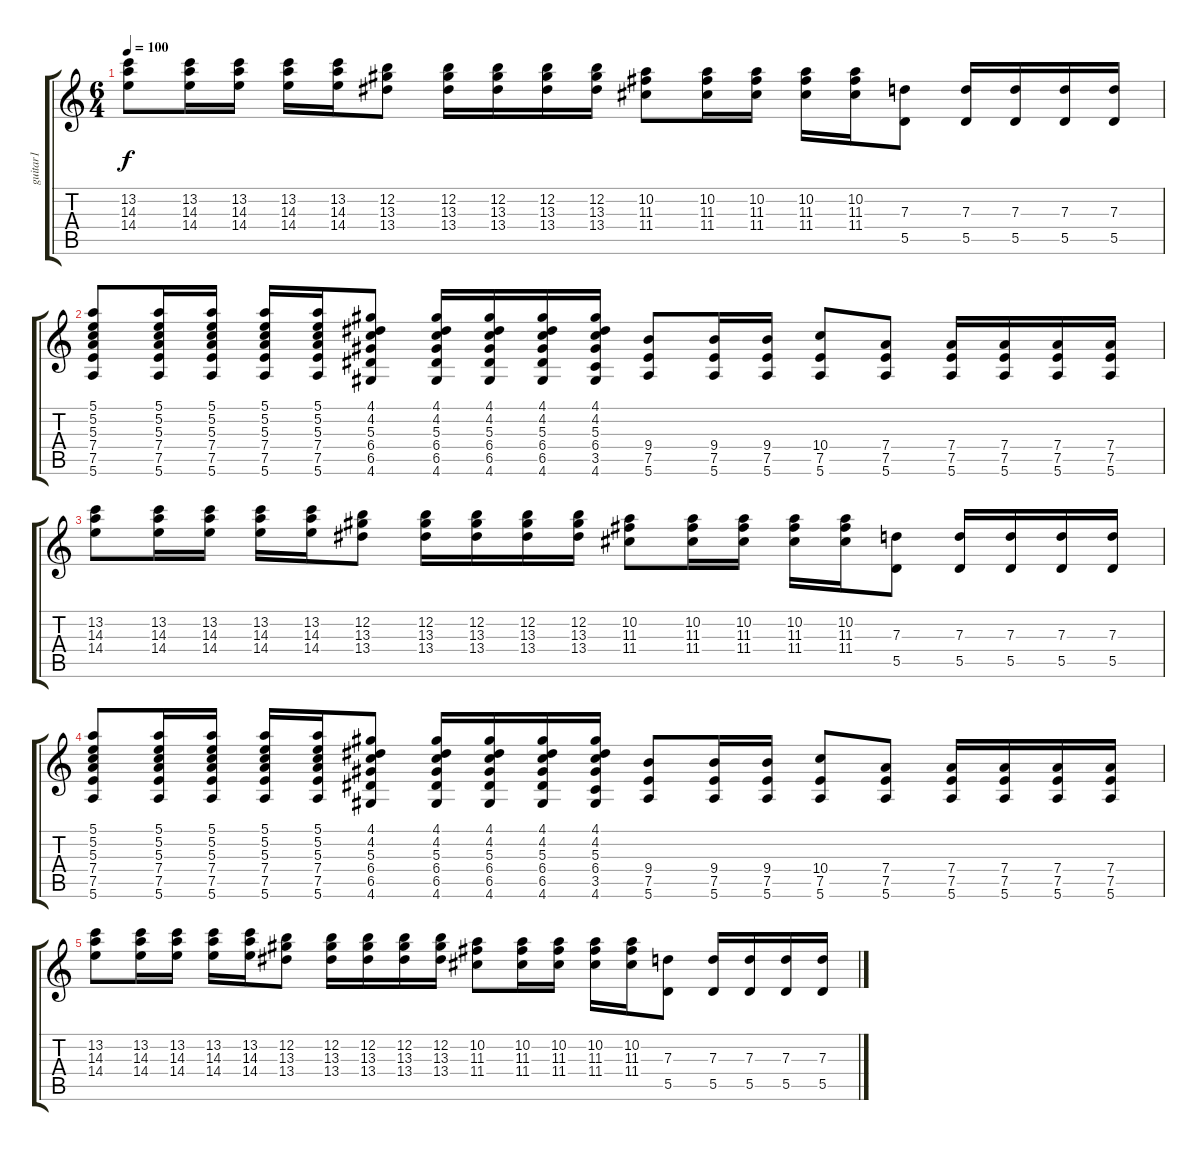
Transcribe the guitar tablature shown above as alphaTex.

\track ("guitar1 " "guitar1 ") {instrument distortionguitar}
\staff {score tabs}
\tuning (E4 B3 G3 D3 A2 E2) {hide}
\ts (6 4)
\tempo 100
\clef g2
\ks c
(13.2 14.3 14.4).8{dy f} (13.2 14.3 14.4).16 (13.2 14.3 14.4).16 (13.2 14.3 14.4).16 (13.2 14.3 14.4).16 (12.2 13.3 13.4).8 (12.2 13.3 13.4).16 (12.2 13.3 13.4).16 (12.2 13.3 13.4).16 (12.2 13.3 13.4).16 (10.2 11.3 11.4).8 (10.2 11.3 11.4).16 (10.2 11.3 11.4).16 (10.2 11.3 11.4).16 (10.2 11.3 11.4).16 (7.3 5.5).8 (7.3 5.5).16 (7.3 5.5).16 (7.3 5.5).16 (7.3 5.5).16 |
(5.1 5.2 5.3 7.4 7.5 5.6).8 (5.1 5.2 5.3 7.4 7.5 5.6).16 (5.1 5.2 5.3 7.4 7.5 5.6).16 (5.1 5.2 5.3 7.4 7.5 5.6).16 (5.1 5.2 5.3 7.4 7.5 5.6).16 (4.1 4.2 5.3 6.4 6.5 4.6).8 (4.1 4.2 5.3 6.4 6.5 4.6).16 (4.1 4.2 5.3 6.4 6.5 4.6).16 (4.1 4.2 5.3 6.4 6.5 4.6).16 (4.1 4.2 5.3 6.4 3.5 4.6).16 (9.4 7.5 5.6).8 (9.4 7.5 5.6).16 (9.4 7.5 5.6).16 (10.4 7.5 5.6).8 (7.4 7.5 5.6).8{volume 8} (7.4 7.5 5.6).16 (7.4 7.5 5.6).16 (7.4 7.5 5.6).16 (7.4 7.5 5.6).16 |
(13.2 14.3 14.4).8 (13.2 14.3 14.4).16 (13.2 14.3 14.4).16 (13.2 14.3 14.4).16 (13.2 14.3 14.4).16 (12.2 13.3 13.4).8 (12.2 13.3 13.4).16 (12.2 13.3 13.4).16 (12.2 13.3 13.4).16 (12.2 13.3 13.4).16 (10.2 11.3 11.4).8 (10.2 11.3 11.4).16 (10.2 11.3 11.4).16 (10.2 11.3 11.4).16 (10.2 11.3 11.4).16 (7.3 5.5).8 (7.3 5.5).16 (7.3 5.5).16 (7.3 5.5).16 (7.3 5.5).16 |
(5.1 5.2 5.3 7.4 7.5 5.6).8 (5.1 5.2 5.3 7.4 7.5 5.6).16 (5.1 5.2 5.3 7.4 7.5 5.6).16 (5.1 5.2 5.3 7.4 7.5 5.6).16 (5.1 5.2 5.3 7.4 7.5 5.6).16 (4.1 4.2 5.3 6.4 6.5 4.6).8 (4.1 4.2 5.3 6.4 6.5 4.6).16 (4.1 4.2 5.3 6.4 6.5 4.6).16 (4.1 4.2 5.3 6.4 6.5 4.6).16 (4.1 4.2 5.3 6.4 3.5 4.6).16 (9.4 7.5 5.6).8 (9.4 7.5 5.6).16 (9.4 7.5 5.6).16 (10.4 7.5 5.6).8 (7.4 7.5 5.6).8 (7.4 7.5 5.6).16 (7.4 7.5 5.6).16 (7.4 7.5 5.6).16 (7.4 7.5 5.6).16 |
(13.2 14.3 14.4).8 (13.2 14.3 14.4).16 (13.2 14.3 14.4).16 (13.2 14.3 14.4).16 (13.2 14.3 14.4).16 (12.2 13.3 13.4).8 (12.2 13.3 13.4).16 (12.2 13.3 13.4).16 (12.2 13.3 13.4).16 (12.2 13.3 13.4).16 (10.2 11.3 11.4).8 (10.2 11.3 11.4).16 (10.2 11.3 11.4).16 (10.2 11.3 11.4).16 (10.2 11.3 11.4).16 (7.3 5.5).8 (7.3 5.5).16 (7.3 5.5).16 (7.3 5.5).16 (7.3 5.5).16
